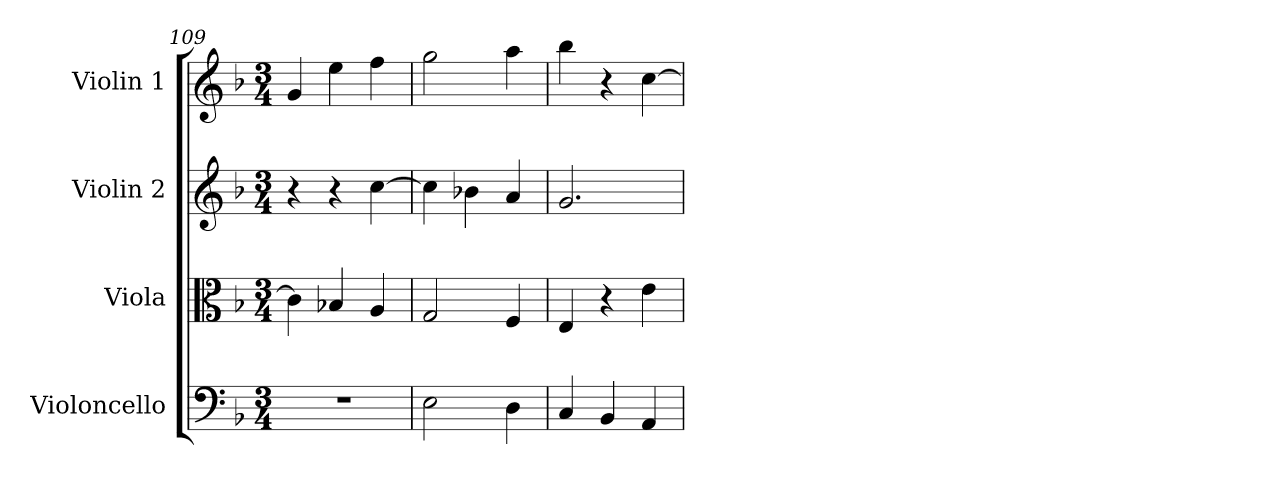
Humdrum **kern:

**kern	**kern	**kern	**kern
*part4	*part3	*part2	*part1
*staff4	*staff3	*staff2	*staff1
*I"Violoncello	*I"Viola	*I"Violin 2	*I"Violin 1
*I'Vc	*I'Vla	*I'Vln	*I'Vln
*clefF4	*clefC3	*clefG2	*clefG2
*k[b-]	*k[b-]	*k[b-]	*k[b-]
*M3/4	*M3/4	*M3/4	*M3/4
=109	=109	=109	=109
2.r	4c\]	4r	4g/
.	4B-X/	4r	4ee\
.	4A/	[4cc\	4ff\
=110	=110	=110	=110
2E\	2G/	4cc\]	2gg\
.	.	4b-X\	.
4D\	4F/	4a/	4aa\
=111	=111	=111	=111
4C/	4E/	2.g/	4bb-\
4BB-/	4r	.	4r
4AA/	4e\	.	[4cc\
=	=	=	=
*-	*-	*-	*-
